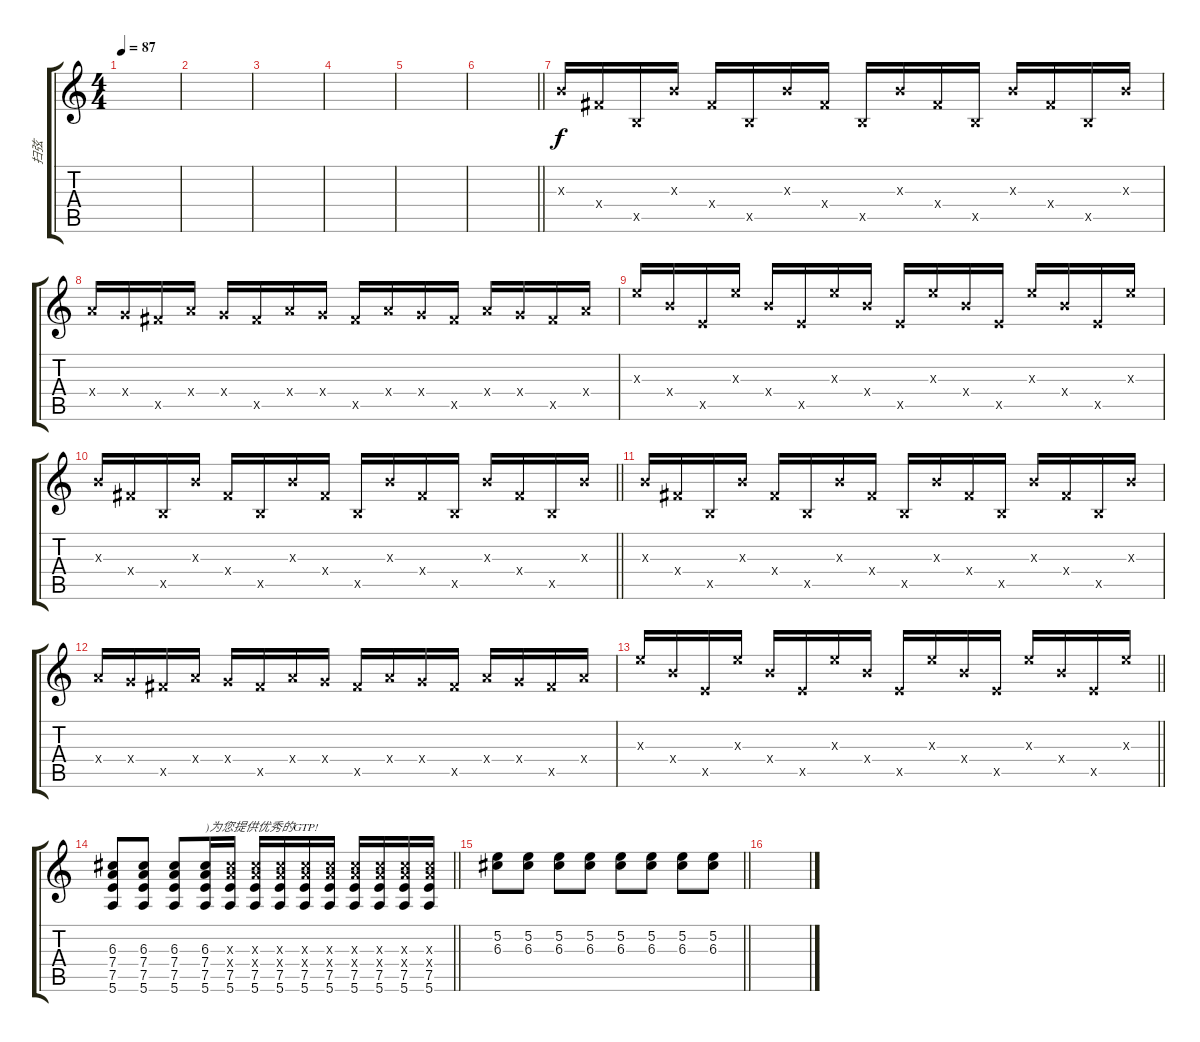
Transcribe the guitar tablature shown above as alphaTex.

\track ("扫弦" "扫弦") {instrument acousticguitarsteel}
\staff {score tabs}
\tuning (E4 B3 G3 D3 A2 E2) {hide}
\ts (4 4)
\tempo 87
\clef g2
\ks c
|
|
|
|
|
\barLineRight lightlight
|
\section ("" "")
4.3{x}.16{volume 12 instrument electricpiano1} 4.4{x}.16 2.5{x}.16 4.3{x}.16 4.4{x}.16 2.5{x}.16 4.3{x}.16 4.4{x}.16 2.5{x}.16 4.3{x}.16 4.4{x}.16 2.5{x}.16 4.3{x}.16 4.4{x}.16 2.5{x}.16 4.3{x}.16 |
7.4{x}.16 5.4{x}.16 9.5{x}.16 7.4{x}.16 5.4{x}.16 9.5{x}.16 7.4{x}.16 5.4{x}.16 9.5{x}.16 7.4{x}.16 5.4{x}.16 9.5{x}.16 7.4{x}.16 5.4{x}.16 9.5{x}.16 7.4{x}.16 |
9.3{x}.16 9.4{x}.16 7.5{x}.16 9.3{x}.16 9.4{x}.16 7.5{x}.16 9.3{x}.16 9.4{x}.16 7.5{x}.16 9.3{x}.16 9.4{x}.16 7.5{x}.16 9.3{x}.16 9.4{x}.16 7.5{x}.16 9.3{x}.16 |
\barLineRight lightlight
4.3{x}.16 4.4{x}.16 2.5{x}.16 4.3{x}.16 4.4{x}.16 2.5{x}.16 4.3{x}.16 4.4{x}.16 2.5{x}.16 4.3{x}.16 4.4{x}.16 2.5{x}.16 4.3{x}.16 4.4{x}.16 2.5{x}.16 4.3{x}.16 |
4.3{x}.16 4.4{x}.16 2.5{x}.16 4.3{x}.16 4.4{x}.16 2.5{x}.16 4.3{x}.16 4.4{x}.16 2.5{x}.16 4.3{x}.16 4.4{x}.16 2.5{x}.16 4.3{x}.16 4.4{x}.16 2.5{x}.16 4.3{x}.16 |
7.4{x}.16 5.4{x}.16 9.5{x}.16 7.4{x}.16 5.4{x}.16 9.5{x}.16 7.4{x}.16 5.4{x}.16 9.5{x}.16 7.4{x}.16 5.4{x}.16 9.5{x}.16 7.4{x}.16 5.4{x}.16 9.5{x}.16 7.4{x}.16 |
\barLineRight lightlight
9.3{x}.16 9.4{x}.16 7.5{x}.16 9.3{x}.16 9.4{x}.16 7.5{x}.16 9.3{x}.16 9.4{x}.16 7.5{x}.16 9.3{x}.16 9.4{x}.16 7.5{x}.16 9.3{x}.16 9.4{x}.16 7.5{x}.16 9.3{x}.16 |
\section ("" "")
\barLineRight lightlight
(6.3 7.4 7.5 5.6).8{volume 6 instrument acousticguitarsteel} (6.3 7.4 7.5 5.6).8 (6.3 7.4 7.5 5.6).8 (6.3 7.4 7.5 5.6).16{txt ")为您提供优秀的GTP!"} (6.3{x} 7.4{x} 7.5 5.6).16 (6.3{x} 7.4{x} 7.5 5.6).16 (6.3{x} 7.4{x} 7.5 5.6).16 (6.3{x} 7.4{x} 7.5 5.6).16 (6.3{x} 7.4{x} 7.5 5.6).16 (6.3{x} 7.4{x} 7.5 5.6).16 (6.3{x} 7.4{x} 7.5 5.6).16 (6.3{x} 7.4{x} 7.5 5.6).16 (6.3{x} 7.4{x} 7.5 5.6).16 |
\barLineRight lightlight
(5.2 6.3).8 (5.2 6.3).8 (5.2 6.3).8 (5.2 6.3).8 (5.2 6.3).8 (5.2 6.3).8 (5.2 6.3).8 (5.2 6.3).8 |
\section ("" "")
